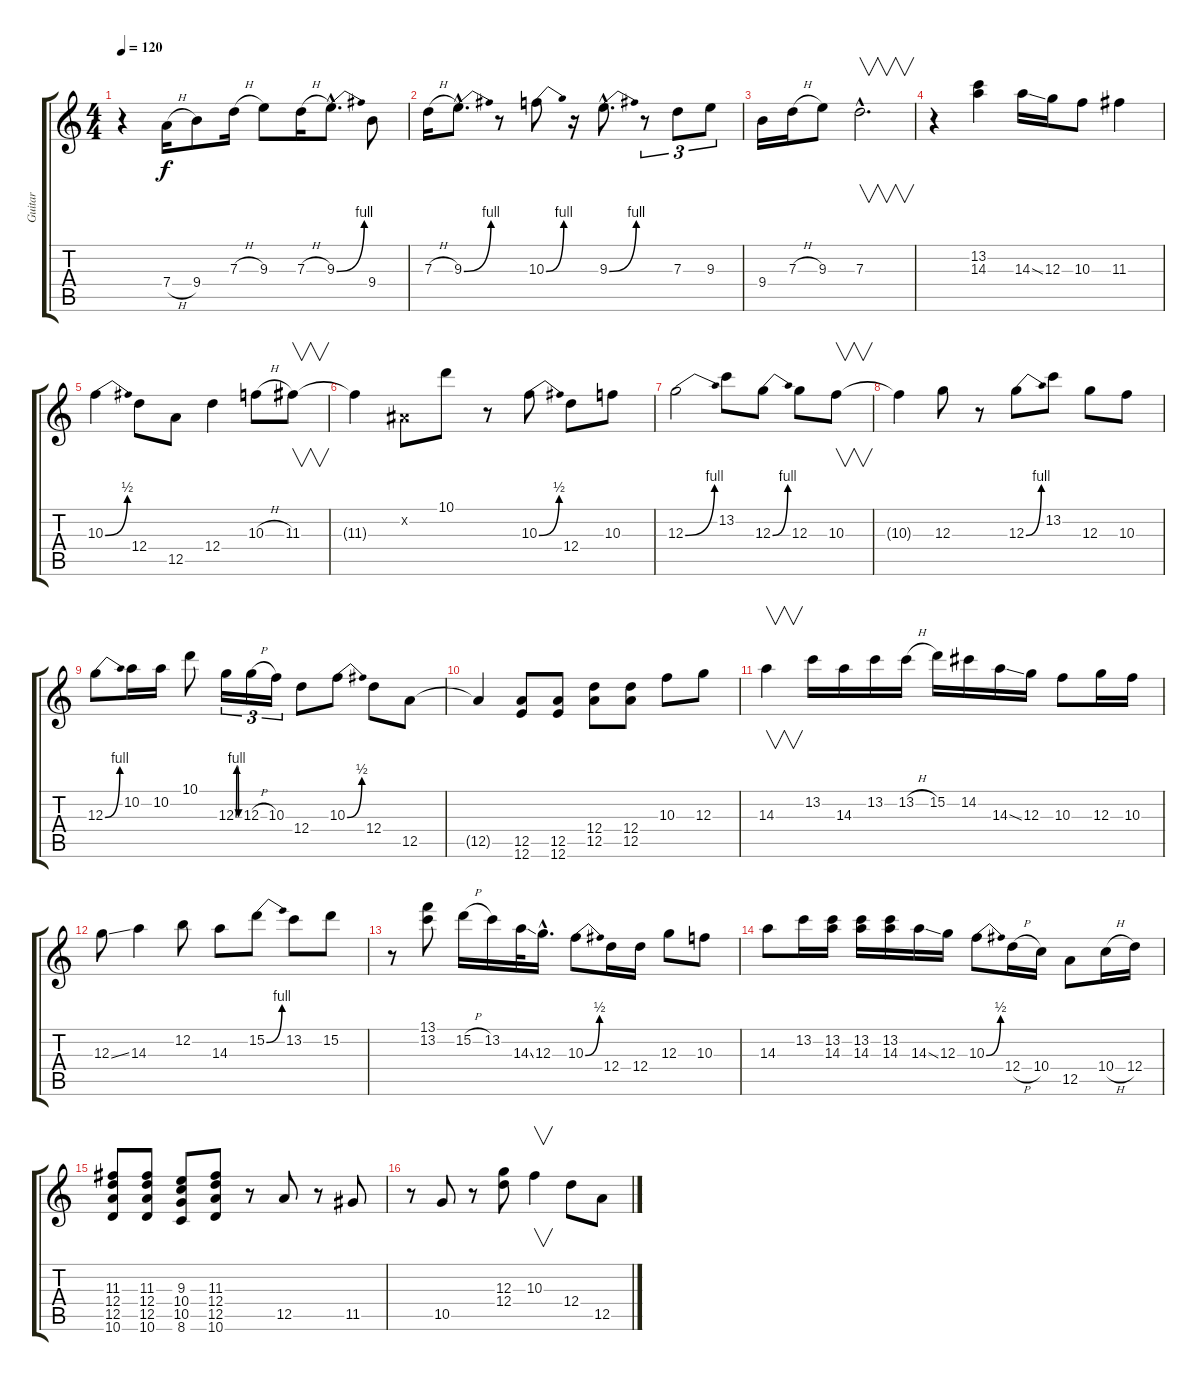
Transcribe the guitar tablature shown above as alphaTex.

\track ("Guitar" "Guitar") {instrument overdrivenguitar}
\staff {score tabs}
\tuning (E4 B3 G3 D3 A2 E2) {hide}
\ts (4 4)
\tempo 120
\clef g2
\ks c
r.4{dy f} 7.4{h}.16 9.4.8 7.3{h}.16 9.3.8 7.3{h}.16 9.3{be (bend 0 0 60 4) hac}.8{d} 9.4.8 |
7.3{h}.16 9.3{be (bend 0 0 60 4) hac}.8{d} r.8 10.3{be (bend 0 0 60 4)}.8 r.16 9.3{be (bend 0 0 60 4) hac}.8{d} r.8{tu (3 2)} 7.3.8{tu (3 2)} 9.3.8{tu (3 2)} |
9.4.16 7.3{h}.16 9.3.8 7.3{hac}.2{v d} |
r.4 (13.2 14.3).4 14.3{ss}.16 12.3.16 10.3.8 11.3.4 |
10.3{be (bend 0 0 60 2)}.4 12.4.8 12.5.8 12.4.4 10.3{h}.8 11.3.8{v} |
11.3{t}.4 -1.2{x}.8 10.1.8 r.8 10.3{be (bend 0 0 60 2)}.8 12.4.8 10.3.8 |
12.3{be (bend 0 0 60 4)}.2 13.2.8 12.3{be (bend 0 0 60 4)}.8 12.3.8 10.3.8{v} |
10.3{t}.4 12.3.8 r.8 12.3{be (bend 0 0 60 4)}.8 13.2.8 12.3.8 10.3.8 |
12.3{be (bend 0 0 60 4)}.8 10.2.16 10.2.16 10.1.8 12.3{be (custom 0 0 15 4 30 4 45 0 60 0)}.16{tu (3 2)} 12.3{h}.16{tu (3 2)} 10.3.16{tu (3 2)} 12.4.8 10.3{be (bend 0 0 60 2)}.8 12.4.8 12.5.8 |
12.5{t}.4 (12.5 12.6).8 (12.5 12.6).8 (12.4 12.5).8 (12.4 12.5).8 10.3.8 12.3.8 |
14.3.4{v} 13.2.16 14.3.16 13.2.16 13.2{h}.16 15.2.16 14.2.16 14.3{ss}.16 12.3.16 10.3.8 12.3.16 10.3.16 |
12.3{ss}.8 14.3.4 12.2.8 14.3.8 15.2{be (bend 0 0 60 4)}.8 13.2.8 15.2.8 |
r.8 (13.1 13.2).8 15.2{h}.16 13.2.16 14.3{ss}.32 12.3{hac}.16{d} 10.3{be (bend 0 0 60 2)}.8 12.4.16 12.4.16 12.3.8 10.3.8 |
14.3.8 13.2.16 (13.2 14.3).16 (13.2 14.3).16 (13.2 14.3).16 14.3{ss}.16 12.3.16 10.3{be (bend 0 0 60 2)}.8 12.4{h}.16 10.4.16 12.5.8 10.4{h}.16 12.4.16 |
(11.3 12.4 12.5 10.6).8 (11.3 12.4 12.5 10.6).8 (9.3 10.4 10.5 8.6).8 (11.3 12.4 12.5 10.6).8 r.8 12.5.8 r.8 11.5.8 |
r.8 10.5.8 r.8 (12.3 12.4).8 10.3.4{v} 12.4.8 12.5.8
